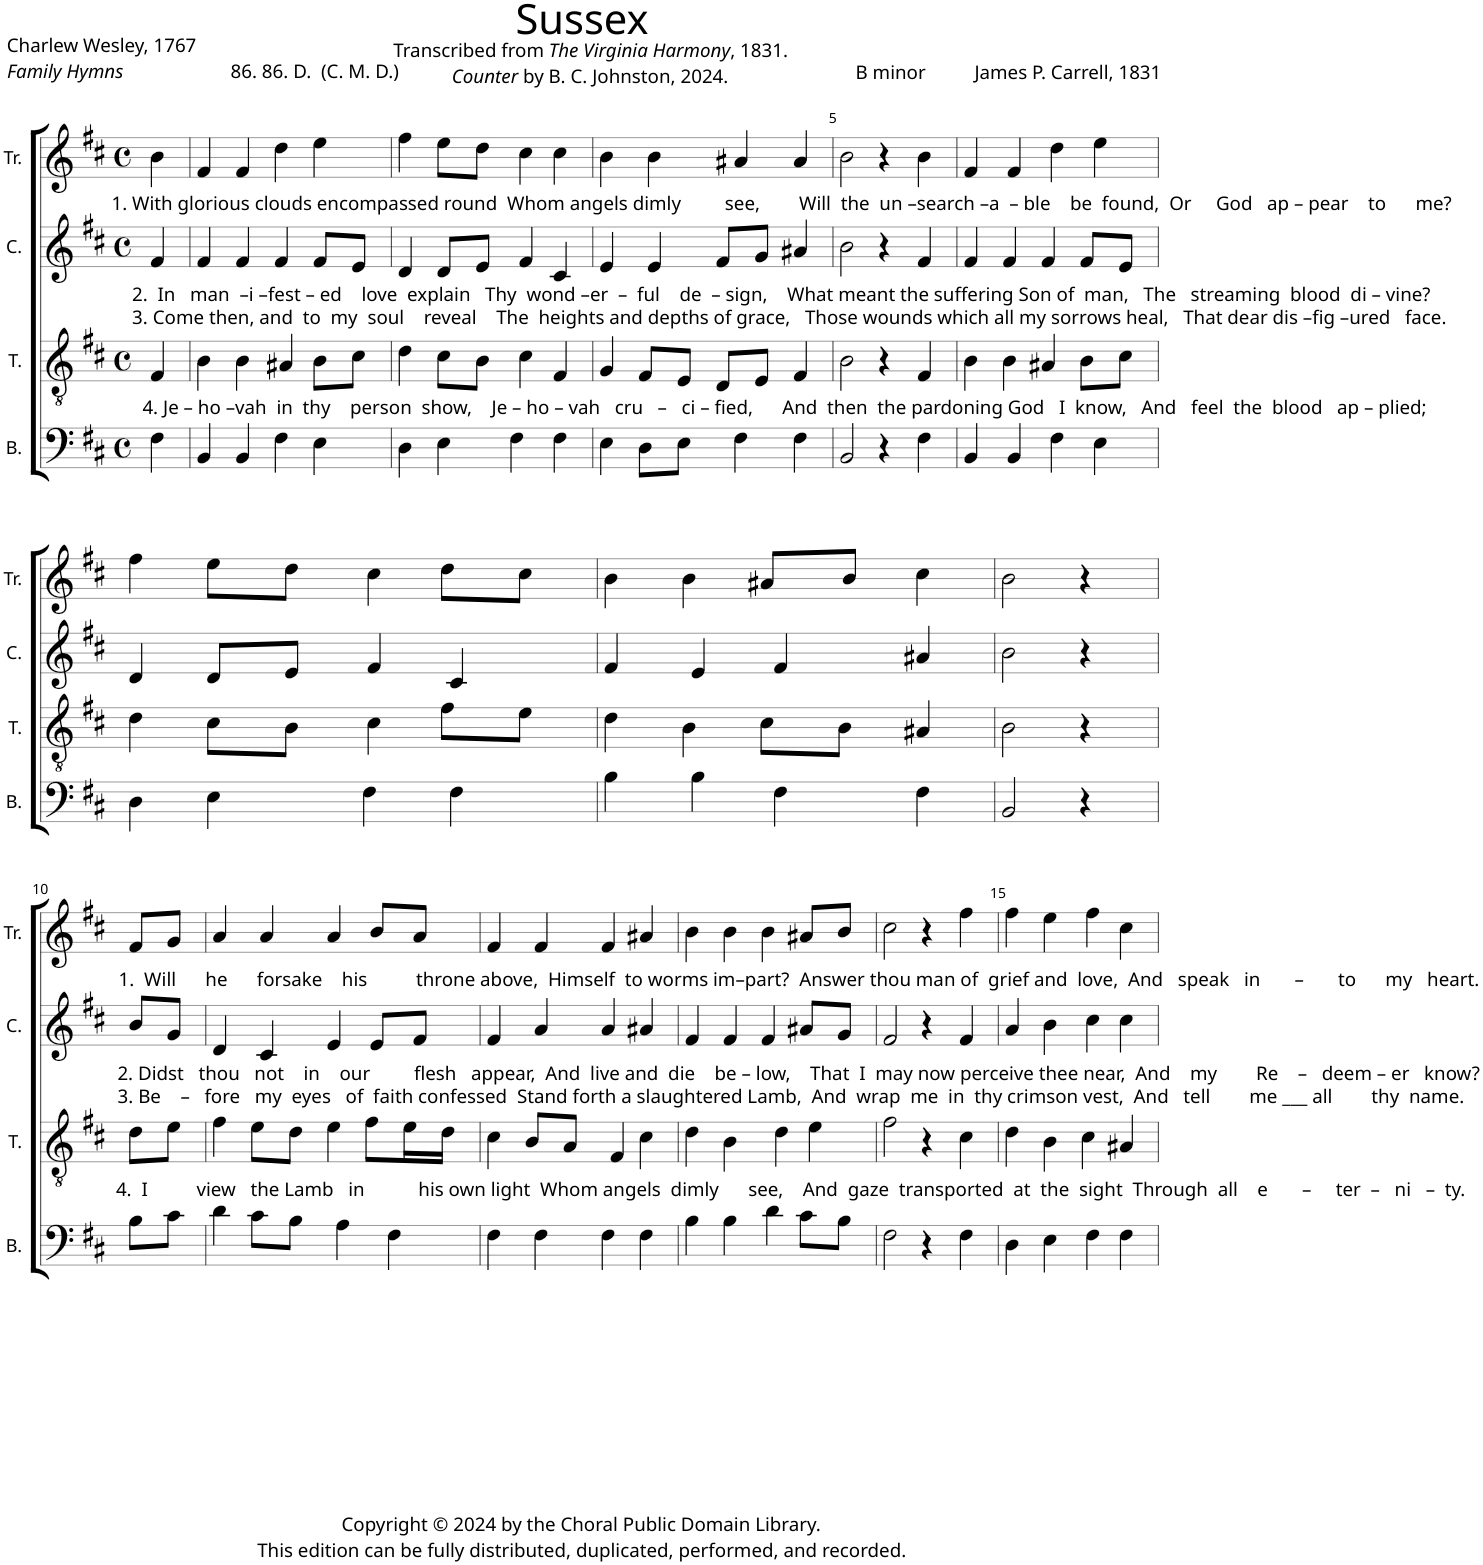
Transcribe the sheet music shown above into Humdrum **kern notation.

**kern	**kern	**kern	**kern
*part4	*part3	*part2	*part1
*staff4	*staff3	*staff2	*staff1
*I"B.	*I"T.	*I"C.	*I"Tr.
*I'B.	*I'T.	*I'C.	*I'Tr.
*clefF4	*clefGv2	*clefG2	*clefG2
*k[f#c#]	*k[f#c#]	*k[f#c#]	*k[f#c#]
*M4/4	*M4/4	*M4/4	*M4/4
*met(c)	*met(c)	*met(c)	*met(c)
=1	=1	=1	=1
!	!	!	!LO:TX:b:t=1. With glorious clouds encompassed round  Whom angels dimly         see,        Will  the  un –search –a  – ble    be  found,  Or     God   ap – pear    to      me?
!	!	!LO:TX:b:t=2.  In   man  –i –fest – ed    love  explain   Thy  wond –er  –  ful    de  – sign,    What meant the suffering Son of  man,   The   streaming  blood  di – vine?	!
!	!	!LO:TX:b:t=3. Come then, and  to  my  soul    reveal    The  heights and depths of grace,   Those wounds which all my sorrows heal,   That dear dis –fig –ured   face.	!
!	!LO:TX:b:t=4. Je – ho –vah  in  thy    person  show,    Je – ho – vah   cru   –   ci – fied,      And  then  the pardoning God   I  know,   And   feel  the  blood   ap – plied;	!	!
4F#\	4F#/	4f#/	4b\
=2	=2	=2	=2
4BB/	4B\	4f#/	4f#/
4BB/	4B\	4f#/	4f#/
4F#\	4A#X/	4f#/	4dd\
4E\	8B\L	8f#/L	4ee\
.	8c#\J	8e/J	.
=3	=3	=3	=3
4D\	4d\	4d/	4ff#\
4E\	8c#\L	8d/L	8ee\L
.	8B\J	8e/J	8dd\J
4F#\	4c#\	4f#/	4cc#\
4F#\	4F#/	4c#/	4cc#\
=4	=4	=4	=4
4E\	4G/	4e/	4b\
8D\L	8F#/L	4e/	4b\
8E\J	8E/J	.	.
4F#\	8D/L	8f#/L	4a#X/
.	8E/J	8g/J	.
4F#\	4F#/	4a#X/	4a#/
=5	=5	=5	=5
2BB/	2B\	2b\	2b\
4r	4r	4r	4r
4F#\	4F#/	4f#/	4b\
=6	=6	=6	=6
4BB/	4B\	4f#/	4f#/
4BB/	4B\	4f#/	4f#/
4F#\	4A#X/	4f#/	4dd\
4E\	8B\L	8f#/L	4ee\
.	8c#\J	8e/J	.
!!LO:LB:g=z
=7	=7	=7	=7
4D\	4d\	4d/	4ff#\
4E\	8c#\L	8d/L	8ee\L
.	8B\J	8e/J	8dd\J
4F#\	4c#\	4f#/	4cc#\
4F#\	8f#\L	4c#/	8dd\L
.	8e\J	.	8cc#\J
=8	=8	=8	=8
4B\	4d\	4f#/	4b\
4B\	4B\	4e/	4b\
4F#\	8c#\L	4f#/	8a#X/L
.	8B\J	.	8b/J
4F#\	4A#X/	4a#X/	4cc#\
=9	=9	=9	=9
2BB/	2B\	2b\	2b\
4r	4r	4r	4r
!!LO:LB:g=z
=10	=10	=10	=10
!	!	!	!LO:TX:b:t=1.  Will      he      forsake    his          throne above,  Himself  to worms im–part?  Answer thou man of  grief and  love,  And   speak   in       –       to      my   heart.
!	!	!LO:TX:b:t=2. Didst   thou   not    in    our         flesh   appear,  And  live and  die    be – low,    That  I  may now perceive thee near,  And    my        Re    –   deem – er   know?	!
!	!	!LO:TX:b:t=3. Be    –   fore   my  eyes   of  faith confessed  Stand forth a slaughtered Lamb,  And  wrap  me  in  thy crimson vest,  And   tell        me ___ all        thy  name.	!
!	!LO:TX:b:t=4.  I          view   the Lamb   in           his own light  Whom angels  dimly      see,    And  gaze  transported  at  the  sight  Through  all    e       –     ter  –   ni   –  ty.	!	!
8B\L	8d\L	8b/L	8f#/L
8c#\J	8e\J	8g/J	8g/J
=11	=11	=11	=11
4d\	4f#\	4d/	4a/
8c#\L	8e\L	4c#/	4a/
8B\J	8d\J	.	.
4A\	4e\	4e/	4a/
4F#\	8f#\L	8e/L	8b/L
.	16e\L	8f#/J	8a/J
.	16d\JJ	.	.
=12	=12	=12	=12
4F#\	4c#\	4f#/	4f#/
4F#\	8B/L	4a/	4f#/
.	8A/J	.	.
4F#\	4F#/	4a/	4f#/
4F#\	4c#\	4a#X/	4a#X/
=13	=13	=13	=13
4B\	4d\	4f#/	4b\
4B\	4B\	4f#/	4b\
4d\	4d\	4f#/	4b\
8c#\L	4e\	8a#X/L	8a#X/L
8B\J	.	8g/J	8b/J
=14	=14	=14	=14
2F#\	2f#\	2f#/	2cc#\
4r	4r	4r	4r
4F#\	4c#\	4f#/	4ff#\
=15	=15	=15	=15
4D\	4d\	4a/	4ff#\
4E\	4B\	4b\	4ee\
4F#\	4c#\	4cc#\	4ff#\
4F#\	4A#X/	4cc#\	4cc#\
=	=	=	=
*-	*-	*-	*-
